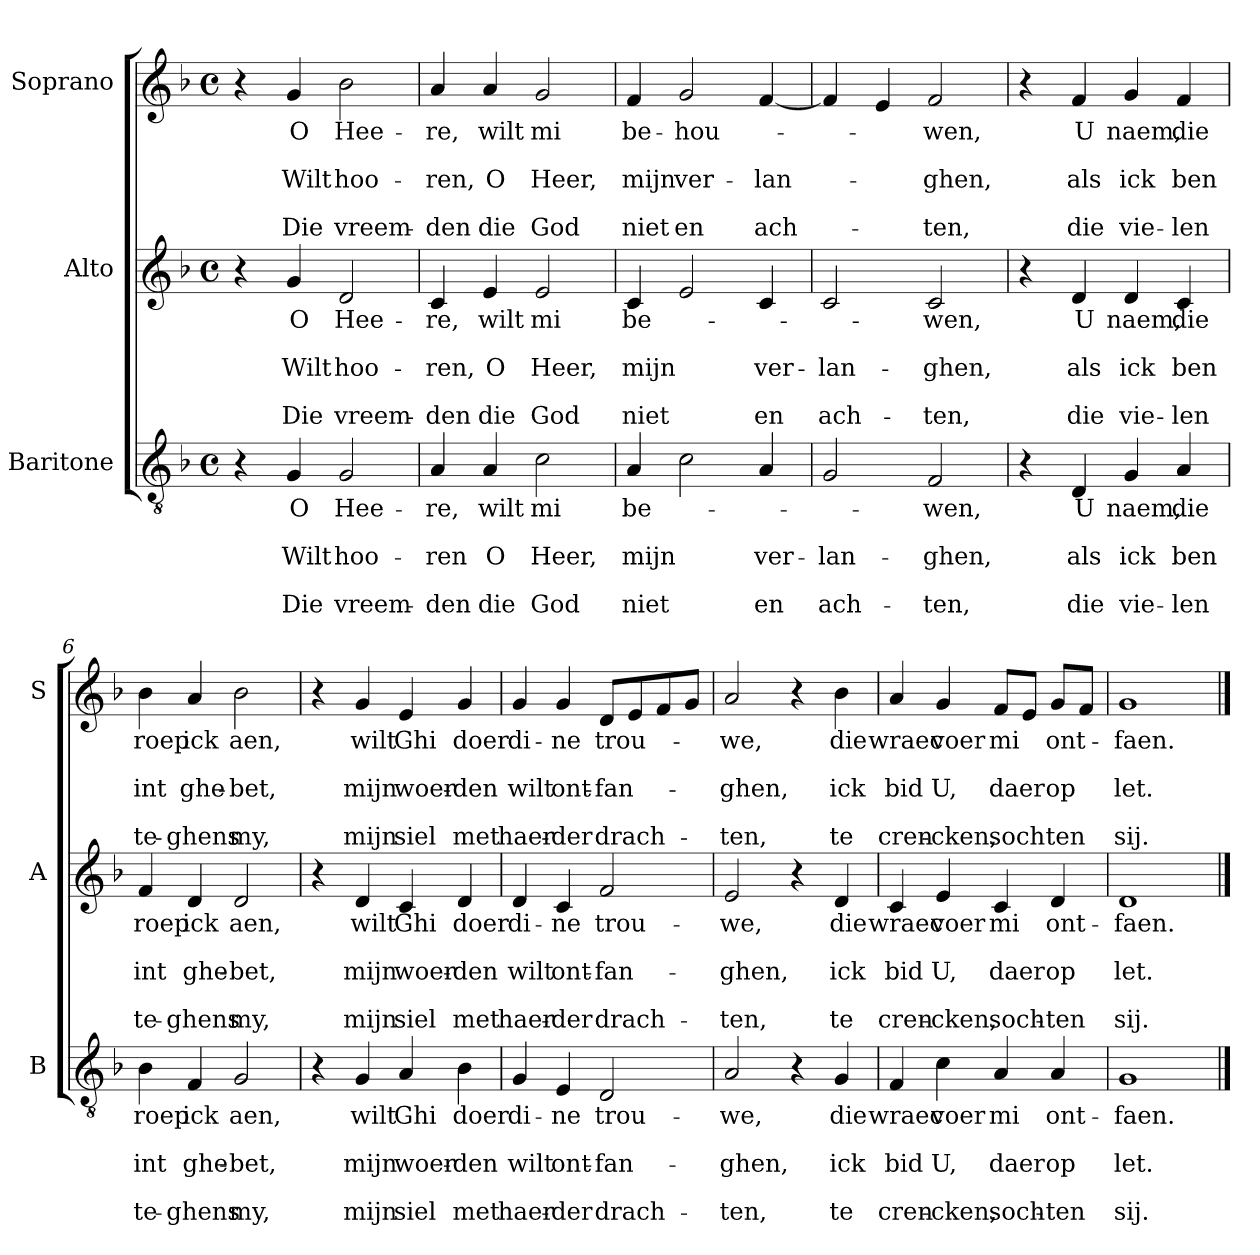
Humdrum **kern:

**kern	**text	**text	**text	**text	**text	**kern	**text	**text	**text	**text	**text	**kern	**text	**text	**text	**text	**text
*part3	*part3	*part3	*part3	*part3	*part3	*part2	*part2	*part2	*part2	*part2	*part2	*part1	*part1	*part1	*part1	*part1	*part1
*staff3	*staff3	*staff3	*staff3	*staff3	*staff3	*staff2	*staff2	*staff2	*staff2	*staff2	*staff2	*staff1	*staff1	*staff1	*staff1	*staff1	*staff1
*I"Baritone	*	*	*	*	*	*I"Alto	*	*	*	*	*	*I"Soprano	*	*	*	*	*
*I'B	*	*	*	*	*	*I'A	*	*	*	*	*	*I'S	*	*	*	*	*
*clefGv2	*	*	*	*	*	*clefG2	*	*	*	*	*	*clefG2	*	*	*	*	*
*k[b-]	*	*	*	*	*	*k[b-]	*	*	*	*	*	*k[b-]	*	*	*	*	*
*F:	*	*	*	*	*	*F:	*	*	*	*	*	*F:	*	*	*	*	*
*M4/4	*	*	*	*	*	*M4/4	*	*	*	*	*	*M4/4	*	*	*	*	*
*met(c)	*	*	*	*	*	*met(c)	*	*	*	*	*	*met(c)	*	*	*	*	*
=1	=1	=1	=1	=1	=1	=1	=1	=1	=1	=1	=1	=1	=1	=1	=1	=1	=1
4r	.	.	.	.	.	4r	.	.	.	.	.	4r	.	.	.	.	.
!	!LO:LY:b	!	!LO:LY:b	!	!LO:LY:b	!	!LO:LY:b	!	!LO:LY:b	!	!LO:LY:b	!	!LO:LY:b	!	!LO:LY:b	!	!LO:LY:b
4G/	O	.	Wilt	.	Die	4g/	O	.	Wilt	.	Die	4g/	O	.	Wilt	.	Die
!	!LO:LY:b	!	!LO:LY:b	!	!LO:LY:b	!	!LO:LY:b	!	!LO:LY:b	!	!LO:LY:b	!	!LO:LY:b	!	!LO:LY:b	!	!LO:LY:b
2G/	Hee-	.	hoo-	.	vreem-	2d/	Hee-	.	hoo-	.	vreem-	2b-\	Hee-	.	hoo-	.	vreem-
=2	=2	=2	=2	=2	=2	=2	=2	=2	=2	=2	=2	=2	=2	=2	=2	=2	=2
!	!LO:LY:b	!	!LO:LY:b	!	!LO:LY:b	!	!LO:LY:b	!	!LO:LY:b	!	!LO:LY:b	!	!LO:LY:b	!	!LO:LY:b	!	!LO:LY:b
4A/	-re,	.	-ren	.	-den	4c/	-re,	.	-ren,	.	-den	4a/	-re,	.	-ren,	.	-den
!	!LO:LY:b	!	!LO:LY:b	!	!LO:LY:b	!	!LO:LY:b	!	!LO:LY:b	!	!LO:LY:b	!	!LO:LY:b	!	!LO:LY:b	!	!LO:LY:b
4A/	wilt	.	O	.	die	4e/	wilt	.	O	.	die	4a/	wilt	.	O	.	die
!	!LO:LY:b	!	!LO:LY:b	!	!LO:LY:b	!	!LO:LY:b	!	!LO:LY:b	!	!LO:LY:b	!	!LO:LY:b	!	!LO:LY:b	!	!LO:LY:b
2c\	mi	.	Heer,	.	God	2e/	mi	.	Heer,	.	God	2g/	mi	.	Heer,	.	God
=3	=3	=3	=3	=3	=3	=3	=3	=3	=3	=3	=3	=3	=3	=3	=3	=3	=3
!	!LO:LY:b	!	!LO:LY:b	!	!LO:LY:b	!	!LO:LY:b	!	!LO:LY:b	!	!LO:LY:b	!	!LO:LY:b	!	!LO:LY:b	!	!LO:LY:b
4A/	be-	.	mijn	.	niet	4c/	be-	.	mijn	.	niet	4f/	be-	.	mijn	.	niet
!	!	!	!	!	!	!	!	!	!	!	!	!	!LO:LY:b	!	!LO:LY:b	!	!LO:LY:b
2c\	.	.	.	.	.	2e/	.	.	.	.	.	2g/	-hou-	.	ver-	.	en
!	!	!	!LO:LY:b	!	!LO:LY:b	!	!	!	!LO:LY:b	!	!LO:LY:b	!	!	!	!LO:LY:b	!	!LO:LY:b
4A/	.	.	ver-	.	en	4c/	.	.	ver-	.	en	[4f/	.	.	-lan-	.	ach-
=4	=4	=4	=4	=4	=4	=4	=4	=4	=4	=4	=4	=4	=4	=4	=4	=4	=4
!	!	!	!LO:LY:b	!	!LO:LY:b	!	!	!	!LO:LY:b	!	!LO:LY:b	!	!	!	!	!	!
2G/	.	.	-lan-	.	ach-	2c/	.	.	-lan-	.	ach-	4f/]	.	.	.	.	.
.	.	.	.	.	.	.	.	.	.	.	.	4e/	.	.	.	.	.
!	!LO:LY:b	!	!LO:LY:b	!	!LO:LY:b	!	!LO:LY:b	!	!LO:LY:b	!	!LO:LY:b	!	!LO:LY:b	!	!LO:LY:b	!	!LO:LY:b
2F/	-wen,	.	-ghen,	.	-ten,	2c/	-wen,	.	-ghen,	.	-ten,	2f/	-wen,	.	-ghen,	.	-ten,
=5	=5	=5	=5	=5	=5	=5	=5	=5	=5	=5	=5	=5	=5	=5	=5	=5	=5
4r	.	.	.	.	.	4r	.	.	.	.	.	4r	.	.	.	.	.
!	!LO:LY:b	!	!LO:LY:b	!	!LO:LY:b	!	!LO:LY:b	!	!LO:LY:b	!	!LO:LY:b	!	!LO:LY:b	!	!LO:LY:b	!	!LO:LY:b
4D/	U	.	als	.	die	4d/	U	.	als	.	die	4f/	U	.	als	.	die
!	!LO:LY:b	!	!LO:LY:b	!	!LO:LY:b	!	!LO:LY:b	!	!LO:LY:b	!	!LO:LY:b	!	!LO:LY:b	!	!LO:LY:b	!	!LO:LY:b
4G/	naem,	.	ick	.	vie-	4d/	naem,	.	ick	.	vie-	4g/	naem,	.	ick	.	vie-
!	!LO:LY:b	!	!LO:LY:b	!	!LO:LY:b	!	!LO:LY:b	!	!LO:LY:b	!	!LO:LY:b	!	!LO:LY:b	!	!LO:LY:b	!	!LO:LY:b
4A/	die	.	ben	.	-len	4c/	die	.	ben	.	-len	4f/	die	.	ben	.	-len
!!LO:LB:g=z
=6	=6	=6	=6	=6	=6	=6	=6	=6	=6	=6	=6	=6	=6	=6	=6	=6	=6
!	!LO:LY:b	!	!LO:LY:b	!	!LO:LY:b	!	!LO:LY:b	!	!LO:LY:b	!	!LO:LY:b	!	!LO:LY:b	!	!LO:LY:b	!	!LO:LY:b
4B-\	roep	.	int	.	te-	4f/	roep	.	int	.	te-	4b-\	roep	.	int	.	te-
!	!LO:LY:b	!	!LO:LY:b	!	!LO:LY:b	!	!LO:LY:b	!	!LO:LY:b	!	!LO:LY:b	!	!LO:LY:b	!	!LO:LY:b	!	!LO:LY:b
4F/	ick	.	ghe-	.	-ghens	4d/	ick	.	ghe-	.	-ghens	4a/	ick	.	ghe-	.	-ghens
!	!LO:LY:b	!	!LO:LY:b	!	!LO:LY:b	!	!LO:LY:b	!	!LO:LY:b	!	!LO:LY:b	!	!LO:LY:b	!	!LO:LY:b	!	!LO:LY:b
2G/	aen,	.	-bet,	.	my,	2d/	aen,	.	-bet,	.	my,	2b-\	aen,	.	-bet,	.	my,
=7	=7	=7	=7	=7	=7	=7	=7	=7	=7	=7	=7	=7	=7	=7	=7	=7	=7
4r	.	.	.	.	.	4r	.	.	.	.	.	4r	.	.	.	.	.
!	!LO:LY:b	!	!LO:LY:b	!	!LO:LY:b	!	!LO:LY:b	!	!LO:LY:b	!	!LO:LY:b	!	!LO:LY:b	!	!LO:LY:b	!	!LO:LY:b
4G/	wilt	.	mijn	.	mijn	4d/	wilt	.	mijn	.	mijn	4g/	wilt	.	mijn	.	mijn
!	!LO:LY:b	!	!LO:LY:b	!	!LO:LY:b	!	!LO:LY:b	!	!LO:LY:b	!	!LO:LY:b	!	!LO:LY:b	!	!LO:LY:b	!	!LO:LY:b
4A/	Ghi	.	woer-	.	siel	4c/	Ghi	.	woer-	.	siel	4e/	Ghi	.	woer-	.	siel
!	!LO:LY:b	!	!LO:LY:b	!	!LO:LY:b	!	!LO:LY:b	!	!LO:LY:b	!	!LO:LY:b	!	!LO:LY:b	!	!LO:LY:b	!	!LO:LY:b
4B-\	doer	.	-den	.	met	4d/	doer	.	-den	.	met	4g/	doer	.	-den	.	met
=8	=8	=8	=8	=8	=8	=8	=8	=8	=8	=8	=8	=8	=8	=8	=8	=8	=8
!	!LO:LY:b	!	!LO:LY:b	!	!LO:LY:b	!	!LO:LY:b	!	!LO:LY:b	!	!LO:LY:b	!	!LO:LY:b	!	!LO:LY:b	!	!LO:LY:b
4G/	di-	.	wilt	.	haer-	4d/	di-	.	wilt	.	haer-	4g/	di-	.	wilt	.	haer-
!	!LO:LY:b	!	!LO:LY:b	!	!LO:LY:b	!	!LO:LY:b	!	!LO:LY:b	!	!LO:LY:b	!	!LO:LY:b	!	!LO:LY:b	!	!LO:LY:b
4E/	-ne	.	ont-	.	-der	4c/	-ne	.	ont-	.	-der	4g/	-ne	.	ont-	.	-der
!	!LO:LY:b	!	!LO:LY:b	!	!LO:LY:b	!	!LO:LY:b	!	!LO:LY:b	!	!LO:LY:b	!	!LO:LY:b	!	!LO:LY:b	!	!LO:LY:b
2D/	trou-	.	-fan-	.	drach-	2f/	trou-	.	-fan-	.	drach-	8d/L	trou-	.	-fan-	.	drach-
.	.	.	.	.	.	.	.	.	.	.	.	8e/	.	.	.	.	.
.	.	.	.	.	.	.	.	.	.	.	.	8f/	.	.	.	.	.
.	.	.	.	.	.	.	.	.	.	.	.	8g/J	.	.	.	.	.
=9	=9	=9	=9	=9	=9	=9	=9	=9	=9	=9	=9	=9	=9	=9	=9	=9	=9
!	!LO:LY:b	!	!LO:LY:b	!	!LO:LY:b	!	!LO:LY:b	!	!LO:LY:b	!	!LO:LY:b	!	!LO:LY:b	!	!LO:LY:b	!	!LO:LY:b
2A/	-we,	.	-ghen,	.	-ten,	2e/	-we,	.	-ghen,	.	-ten,	2a/	-we,	.	-ghen,	.	-ten,
!	!	!	!	!	!LO:LY:b	!	!	!	!	!	!	!	!	!	!	!	!
4r	.	.	.	.	te	4r	.	.	.	.	.	4r	.	.	.	.	.
!	!LO:LY:b	!	!LO:LY:b	!	!LO:LY:b	!	!LO:LY:b	!	!LO:LY:b	!	!LO:LY:b	!	!LO:LY:b	!	!LO:LY:b	!	!LO:LY:b
4G/	die	.	ick	.	te	4d/	die	.	ick	.	te	4b-\	die	.	ick	.	te
=10	=10	=10	=10	=10	=10	=10	=10	=10	=10	=10	=10	=10	=10	=10	=10	=10	=10
!	!LO:LY:b	!	!LO:LY:b	!	!LO:LY:b	!	!LO:LY:b	!	!LO:LY:b	!	!LO:LY:b	!	!LO:LY:b	!	!LO:LY:b	!	!LO:LY:b
4F/	wraec	.	bid	.	cren-	4c/	wraec	.	bid	.	cren-	4a/	wraec	.	bid	.	cren-
!	!LO:LY:b	!	!LO:LY:b	!	!LO:LY:b	!	!LO:LY:b	!	!LO:LY:b	!	!LO:LY:b	!	!LO:LY:b	!	!LO:LY:b	!	!LO:LY:b
4c\	voer	.	U,	.	-cken,	4e/	voer	.	U,	.	-cken,	4g/	voer	.	U,	.	-cken,
!	!LO:LY:b	!	!LO:LY:b	!	!LO:LY:b	!	!LO:LY:b	!	!LO:LY:b	!	!LO:LY:b	!	!LO:LY:b	!	!LO:LY:b	!	!LO:LY:b
4A/	mi	.	daer	.	soch-	4c/	mi	.	daer	.	soch-	8f/L	mi	.	daer	.	soch
.	.	.	.	.	.	.	.	.	.	.	.	8e/J	.	.	.	.	.
!	!LO:LY:b	!	!LO:LY:b	!	!LO:LY:b	!	!LO:LY:b	!	!LO:LY:b	!	!LO:LY:b	!	!LO:LY:b	!	!LO:LY:b	!	!LO:LY:b
4A/	ont-	.	op	.	-ten	4d/	ont-	.	op	.	-ten	8g/L	ont-	.	op	.	ten
.	.	.	.	.	.	.	.	.	.	.	.	8f/J	.	.	.	.	.
=11	=11	=11	=11	=11	=11	=11	=11	=11	=11	=11	=11	=11	=11	=11	=11	=11	=11
!	!LO:LY:b	!	!LO:LY:b	!	!LO:LY:b	!	!LO:LY:b	!	!LO:LY:b	!	!LO:LY:b	!	!LO:LY:b	!	!LO:LY:b	!	!LO:LY:b
1G	-faen.	.	let.	.	sij.	1d	-faen.	.	let.	.	sij.	1g	-faen.	.	let.	.	sij.
==	==	==	==	==	==	==	==	==	==	==	==	==	==	==	==	==	==
*-	*-	*-	*-	*-	*-	*-	*-	*-	*-	*-	*-	*-	*-	*-	*-	*-	*-
